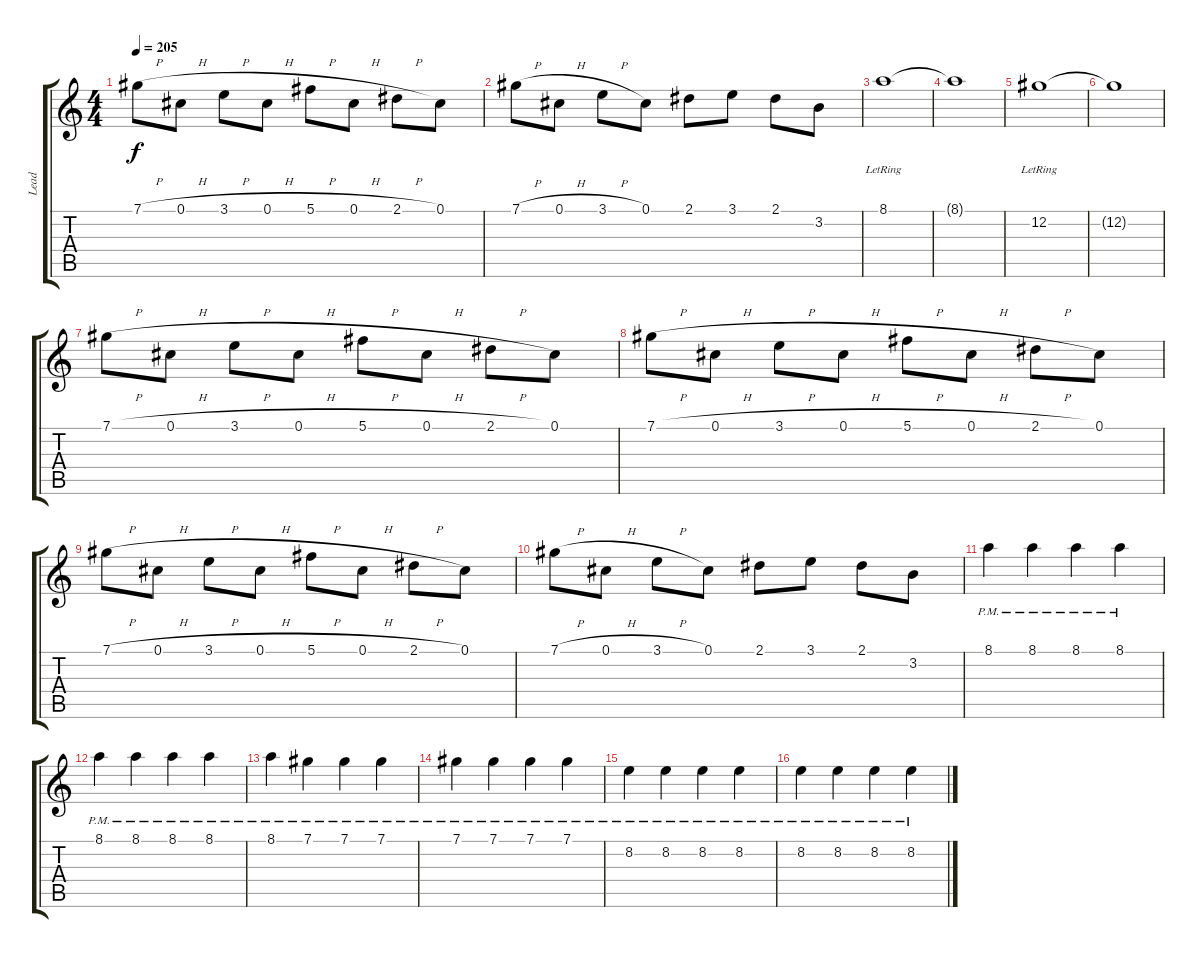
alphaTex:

\track ("Lead" "Lead") {instrument distortionguitar}
\staff {score tabs}
\tuning (Db4 Ab3 E3 B2 Gb2 Db2) {hide}
\ts (4 4)
\tempo 205
\clef g2
\ks c
7.1{h}.8{dy f} 0.1{h}.8 3.1{h}.8 0.1{h}.8 5.1{h}.8 0.1{h}.8 2.1{h}.8 0.1.8 |
7.1{h}.8 0.1{h}.8 3.1{h}.8 0.1.8 2.1.8 3.1.8 2.1.8 3.2.8 |
8.1{lr}.1 |
8.1{t}.1 |
12.2{lr}.1 |
12.2{t}.1 |
7.1{h}.8 0.1{h}.8 3.1{h}.8 0.1{h}.8 5.1{h}.8 0.1{h}.8 2.1{h}.8 0.1.8 |
7.1{h}.8 0.1{h}.8 3.1{h}.8 0.1{h}.8 5.1{h}.8 0.1{h}.8 2.1{h}.8 0.1.8 |
7.1{h}.8 0.1{h}.8 3.1{h}.8 0.1{h}.8 5.1{h}.8 0.1{h}.8 2.1{h}.8 0.1.8 |
7.1{h}.8 0.1{h}.8 3.1{h}.8 0.1.8 2.1.8 3.1.8 2.1.8 3.2.8 |
8.1{pm}.4 8.1{pm}.4 8.1{pm}.4 8.1{pm}.4 |
8.1{pm}.4 8.1{pm}.4 8.1{pm}.4 8.1{pm}.4 |
8.1{pm}.4 7.1{pm}.4 7.1{pm}.4 7.1{pm}.4 |
7.1{pm}.4 7.1{pm}.4 7.1{pm}.4 7.1{pm}.4 |
8.2{pm}.4 8.2{pm}.4 8.2{pm}.4 8.2{pm}.4 |
8.2{pm}.4 8.2{pm}.4 8.2{pm}.4 8.2{pm}.4
